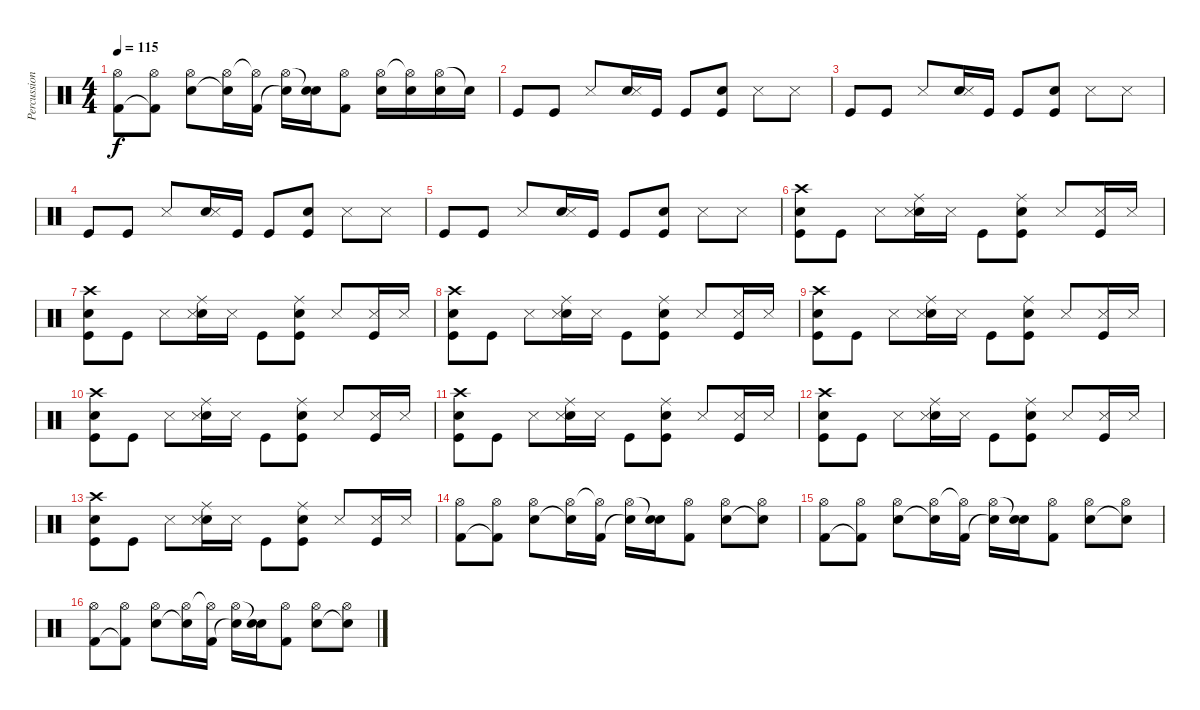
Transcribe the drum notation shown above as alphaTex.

\track ("" "Percussion") {instrument percussion}
\staff {score}
\articulation defaults
\ts (4 4)
\tempo 115
\clef neutral
\ks c
("Hi-Hat (open)" "Kick (hit) 2").8{dy f} ("Hi-Hat (open)" "Kick (hit) 2"{t}).8 ("Hi-Hat (open)" "Snare (hit) 2").8 ("Hi-Hat (open)" "Snare (hit)"{t}).16 ("Hi-Hat (open)"{t} "Kick (hit) 2").16 ("Hi-Hat (open)" "Snare (hit)"{t}).16 ("Snare (hit)"{t} "Snare (hit) 2").16 ("Hi-Hat (open)" "Kick (hit) 2").8 ("Hi-Hat (open)" "Snare (hit) 2").16 ("Hi-Hat (open)"{t} "Snare (hit) 2").16 ("Hi-Hat (open)" "Snare (hit) 2").16 "Snare (hit)"{t}.16 |
"Kick (hit)".8 "Kick (hit)".8 "Snare (side stick) 3".8 ("Electric Snare (hit)" "Snare (side stick) 3").16 "Kick (hit)".16 "Kick (hit)".8 ("Electric Snare (hit)" "Kick (hit)").8 "Snare (side stick) 3".8 "Snare (side stick) 3".8 |
"Kick (hit)".8 "Kick (hit)".8 "Snare (side stick) 3".8 ("Electric Snare (hit)" "Snare (side stick) 3").16 "Kick (hit)".16 "Kick (hit)".8 ("Electric Snare (hit)" "Kick (hit)").8 "Snare (side stick) 3".8 "Snare (side stick) 3".8 |
"Kick (hit)".8 "Kick (hit)".8 "Snare (side stick) 3".8 ("Electric Snare (hit)" "Snare (side stick) 3").16 "Kick (hit)".16 "Kick (hit)".8 ("Electric Snare (hit)" "Kick (hit)").8 "Snare (side stick) 3".8 "Snare (side stick) 3".8 |
"Kick (hit)".8 "Kick (hit)".8 "Snare (side stick) 3".8 ("Electric Snare (hit)" "Snare (side stick) 3").16 "Kick (hit)".16 "Kick (hit)".8 ("Electric Snare (hit)" "Kick (hit)").8 "Snare (side stick) 3".8 "Snare (side stick) 3".8 |
("Crash high (hit)" "Electric Snare (hit)" "Kick (hit)").8 "Kick (hit)".8 "Snare (side stick) 3".8 ("Ride (middle)" "Electric Snare (hit)" "Snare (side stick) 3").16 "Snare (side stick) 3".16 "Kick (hit)".8 ("Ride (middle)" "Electric Snare (hit)" "Kick (hit)").8 "Snare (side stick) 3".8 ("Snare (side stick) 3" "Kick (hit)").16 "Snare (side stick) 3".16 |
("Crash high (hit)" "Electric Snare (hit)" "Kick (hit)").8 "Kick (hit)".8 "Snare (side stick) 3".8 ("Ride (middle)" "Electric Snare (hit)" "Snare (side stick) 3").16 "Snare (side stick) 3".16 "Kick (hit)".8 ("Ride (middle)" "Electric Snare (hit)" "Kick (hit)").8 "Snare (side stick) 3".8 ("Snare (side stick) 3" "Kick (hit)").16 "Snare (side stick) 3".16 |
("Crash high (hit)" "Electric Snare (hit)" "Kick (hit)").8 "Kick (hit)".8 "Snare (side stick) 3".8 ("Ride (middle)" "Electric Snare (hit)" "Snare (side stick) 3").16 "Snare (side stick) 3".16 "Kick (hit)".8 ("Ride (middle)" "Electric Snare (hit)" "Kick (hit)").8 "Snare (side stick) 3".8 ("Snare (side stick) 3" "Kick (hit)").16 "Snare (side stick) 3".16 |
("Crash high (hit)" "Electric Snare (hit)" "Kick (hit)").8 "Kick (hit)".8 "Snare (side stick) 3".8 ("Ride (middle)" "Electric Snare (hit)" "Snare (side stick) 3").16 "Snare (side stick) 3".16 "Kick (hit)".8 ("Ride (middle)" "Electric Snare (hit)" "Kick (hit)").8 "Snare (side stick) 3".8 ("Snare (side stick) 3" "Kick (hit)").16 "Snare (side stick) 3".16 |
("Crash high (hit)" "Electric Snare (hit)" "Kick (hit)").8 "Kick (hit)".8 "Snare (side stick) 3".8 ("Ride (middle)" "Electric Snare (hit)" "Snare (side stick) 3").16 "Snare (side stick) 3".16 "Kick (hit)".8 ("Ride (middle)" "Electric Snare (hit)" "Kick (hit)").8 "Snare (side stick) 3".8 ("Snare (side stick) 3" "Kick (hit)").16 "Snare (side stick) 3".16 |
("Crash high (hit)" "Electric Snare (hit)" "Kick (hit)").8 "Kick (hit)".8 "Snare (side stick) 3".8 ("Ride (middle)" "Electric Snare (hit)" "Snare (side stick) 3").16 "Snare (side stick) 3".16 "Kick (hit)".8 ("Ride (middle)" "Electric Snare (hit)" "Kick (hit)").8 "Snare (side stick) 3".8 ("Snare (side stick) 3" "Kick (hit)").16 "Snare (side stick) 3".16 |
("Crash high (hit)" "Electric Snare (hit)" "Kick (hit)").8 "Kick (hit)".8 "Snare (side stick) 3".8 ("Ride (middle)" "Electric Snare (hit)" "Snare (side stick) 3").16 "Snare (side stick) 3".16 "Kick (hit)".8 ("Ride (middle)" "Electric Snare (hit)" "Kick (hit)").8 "Snare (side stick) 3".8 ("Snare (side stick) 3" "Kick (hit)").16 "Snare (side stick) 3".16 |
("Crash high (hit)" "Electric Snare (hit)" "Kick (hit)").8 "Kick (hit)".8 "Snare (side stick) 3".8 ("Ride (middle)" "Electric Snare (hit)" "Snare (side stick) 3").16 "Snare (side stick) 3".16 "Kick (hit)".8 ("Ride (middle)" "Electric Snare (hit)" "Kick (hit)").8 "Snare (side stick) 3".8 ("Snare (side stick) 3" "Kick (hit)").16 "Snare (side stick) 3".16 |
("Hi-Hat (open)" "Kick (hit) 2").8 ("Hi-Hat (open)" "Kick (hit) 2"{t}).8 ("Hi-Hat (open)" "Snare (hit) 2").8 ("Hi-Hat (open)" "Snare (hit)"{t}).16 ("Hi-Hat (open)"{t} "Kick (hit) 2").16 ("Hi-Hat (open)" "Snare (hit)"{t}).16 ("Snare (hit)"{t} "Snare (hit) 2").16 ("Hi-Hat (open)" "Kick (hit) 2").8 ("Hi-Hat (open)" "Snare (hit) 2").8 ("Hi-Hat (open)" "Snare (hit) 2"{t}).8 |
("Hi-Hat (open)" "Kick (hit) 2").8 ("Hi-Hat (open)" "Kick (hit) 2"{t}).8 ("Hi-Hat (open)" "Snare (hit) 2").8 ("Hi-Hat (open)" "Snare (hit)"{t}).16 ("Hi-Hat (open)"{t} "Kick (hit) 2").16 ("Hi-Hat (open)" "Snare (hit)"{t}).16 ("Snare (hit)"{t} "Snare (hit) 2").16 ("Hi-Hat (open)" "Kick (hit) 2").8 ("Hi-Hat (open)" "Snare (hit) 2").8 ("Hi-Hat (open)" "Snare (hit) 2"{t}).8 |
("Hi-Hat (open)" "Kick (hit) 2").8 ("Hi-Hat (open)" "Kick (hit) 2"{t}).8 ("Hi-Hat (open)" "Snare (hit) 2").8 ("Hi-Hat (open)" "Snare (hit)"{t}).16 ("Hi-Hat (open)"{t} "Kick (hit) 2").16 ("Hi-Hat (open)" "Snare (hit)"{t}).16 ("Snare (hit)"{t} "Snare (hit) 2").16 ("Hi-Hat (open)" "Kick (hit) 2").8 ("Hi-Hat (open)" "Snare (hit) 2").8 ("Hi-Hat (open)" "Snare (hit) 2"{t}).8
